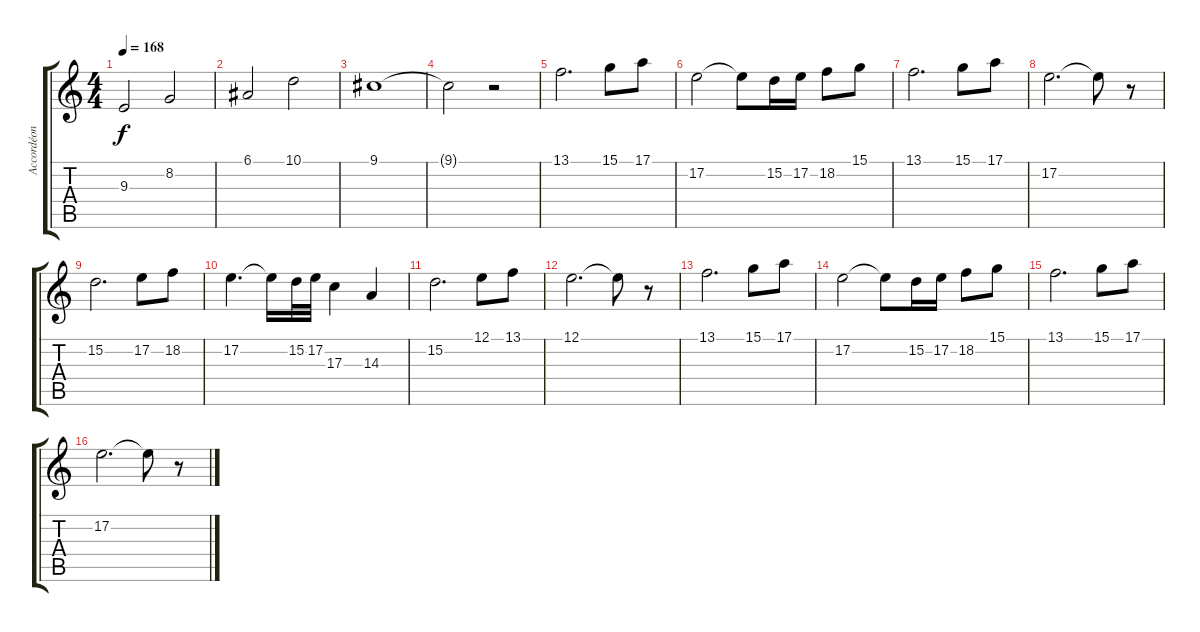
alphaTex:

\track ("Accordéon Leader" "Accordéon ") {instrument accordion}
\staff {score tabs}
\tuning (E4 B3 G3 D3 A2 E2) {hide}
\ts (4 4)
\tempo 168
\clef g2
\ks c
9.3.2{dy f} 8.2.2 |
6.1.2 10.1.2 |
9.1.1 |
9.1{t}.2 r.2 |
13.1.2{d} 15.1.8 17.1.8 |
17.2.2 17.2{t}.8 15.2.16 17.2.16 18.2.8 15.1.8 |
13.1.2{d} 15.1.8 17.1.8 |
17.2.2{d} 17.2{t}.8 r.8 |
15.2.2{d} 17.2.8 18.2.8 |
17.2.4{d} 17.2{t}.16 15.2.32 17.2.32 17.3.4 14.3.4 |
15.2.2{d} 12.1.8 13.1.8 |
12.1.2{d} 12.1{t}.8 r.8 |
13.1.2{d} 15.1.8 17.1.8 |
17.2.2 17.2{t}.8 15.2.16 17.2.16 18.2.8 15.1.8 |
13.1.2{d} 15.1.8 17.1.8 |
17.2.2{d} 17.2{t}.8 r.8
